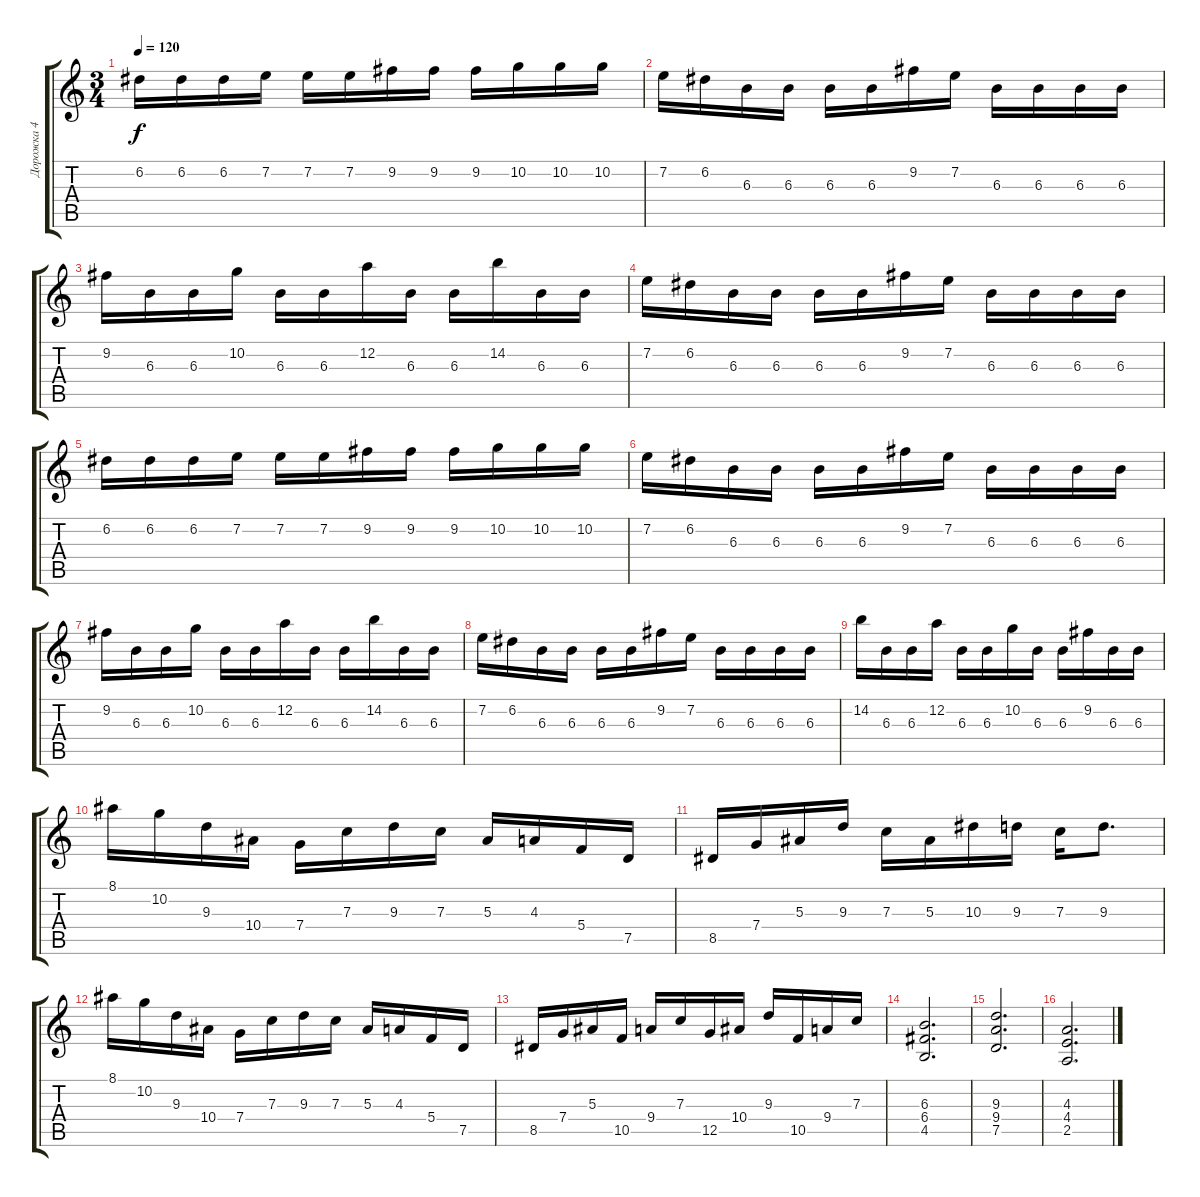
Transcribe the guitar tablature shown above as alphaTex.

\track ("Дорожка 4" "Дорожка 4") {instrument distortionguitar}
\staff {score tabs}
\tuning (D4 A3 F3 C3 G2 D2) {hide}
\ts (3 4)
\tempo 120
\clef g2
\ks c
6.2.16{dy f} 6.2.16 6.2.16 7.2.16 7.2.16 7.2.16 9.2.16 9.2.16 9.2.16 10.2.16 10.2.16 10.2.16 |
7.2.16 6.2.16 6.3.16 6.3.16 6.3.16 6.3.16 9.2.16 7.2.16 6.3.16 6.3.16 6.3.16 6.3.16 |
9.2.16 6.3.16 6.3.16 10.2.16 6.3.16 6.3.16 12.2.16 6.3.16 6.3.16 14.2.16 6.3.16 6.3.16 |
7.2.16 6.2.16 6.3.16 6.3.16 6.3.16 6.3.16 9.2.16 7.2.16 6.3.16 6.3.16 6.3.16 6.3.16 |
6.2.16 6.2.16 6.2.16 7.2.16 7.2.16 7.2.16 9.2.16 9.2.16 9.2.16 10.2.16 10.2.16 10.2.16 |
7.2.16 6.2.16 6.3.16 6.3.16 6.3.16 6.3.16 9.2.16 7.2.16 6.3.16 6.3.16 6.3.16 6.3.16 |
9.2.16 6.3.16 6.3.16 10.2.16 6.3.16 6.3.16 12.2.16 6.3.16 6.3.16 14.2.16 6.3.16 6.3.16 |
7.2.16 6.2.16 6.3.16 6.3.16 6.3.16 6.3.16 9.2.16 7.2.16 6.3.16 6.3.16 6.3.16 6.3.16 |
14.2.16 6.3.16 6.3.16 12.2.16 6.3.16 6.3.16 10.2.16 6.3.16 6.3.16 9.2.16 6.3.16 6.3.16 |
8.1.16 10.2.16 9.3.16 10.4.16 7.4.16 7.3.16 9.3.16 7.3.16 5.3.16 4.3.16 5.4.16 7.5.16 |
8.5.16 7.4.16 5.3.16 9.3.16 7.3.16 5.3.16 10.3.16 9.3.16 7.3.16 9.3.8{d} |
8.1.16 10.2.16 9.3.16 10.4.16 7.4.16 7.3.16 9.3.16 7.3.16 5.3.16 4.3.16 5.4.16 7.5.16 |
8.5.16 7.4.16 5.3.16 10.5.16 9.4.16 7.3.16 12.5.16 10.4.16 9.3.16 10.5.16 9.4.16 7.3.16 |
(6.3 6.4 4.5).2{d} |
(9.3 9.4 7.5).2{d} |
(4.3 4.4 2.5).2{d}
